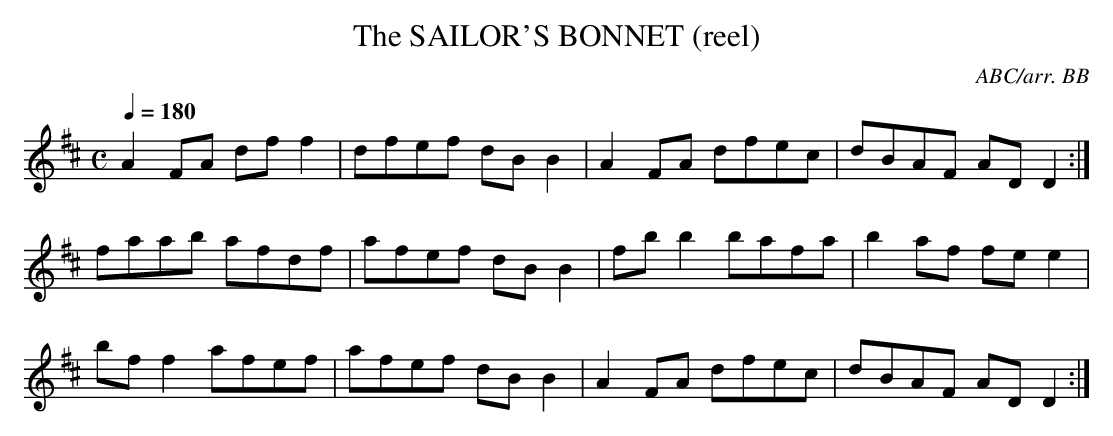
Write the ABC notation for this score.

X:1
T:SAILOR'S BONNET (reel), The
C:ABC/arr. BB
M:C
L:1/8
Q:1/4=180
K:D
A2FA dff2|dfef dBB2|A2FA dfec|dBAF ADD2 :|
faab afdf|afef dBB2|fbb2 bafa|b2af fee2|
bff2 afef|afef dBB2|A2FA dfec|dBAF ADD2 :|
